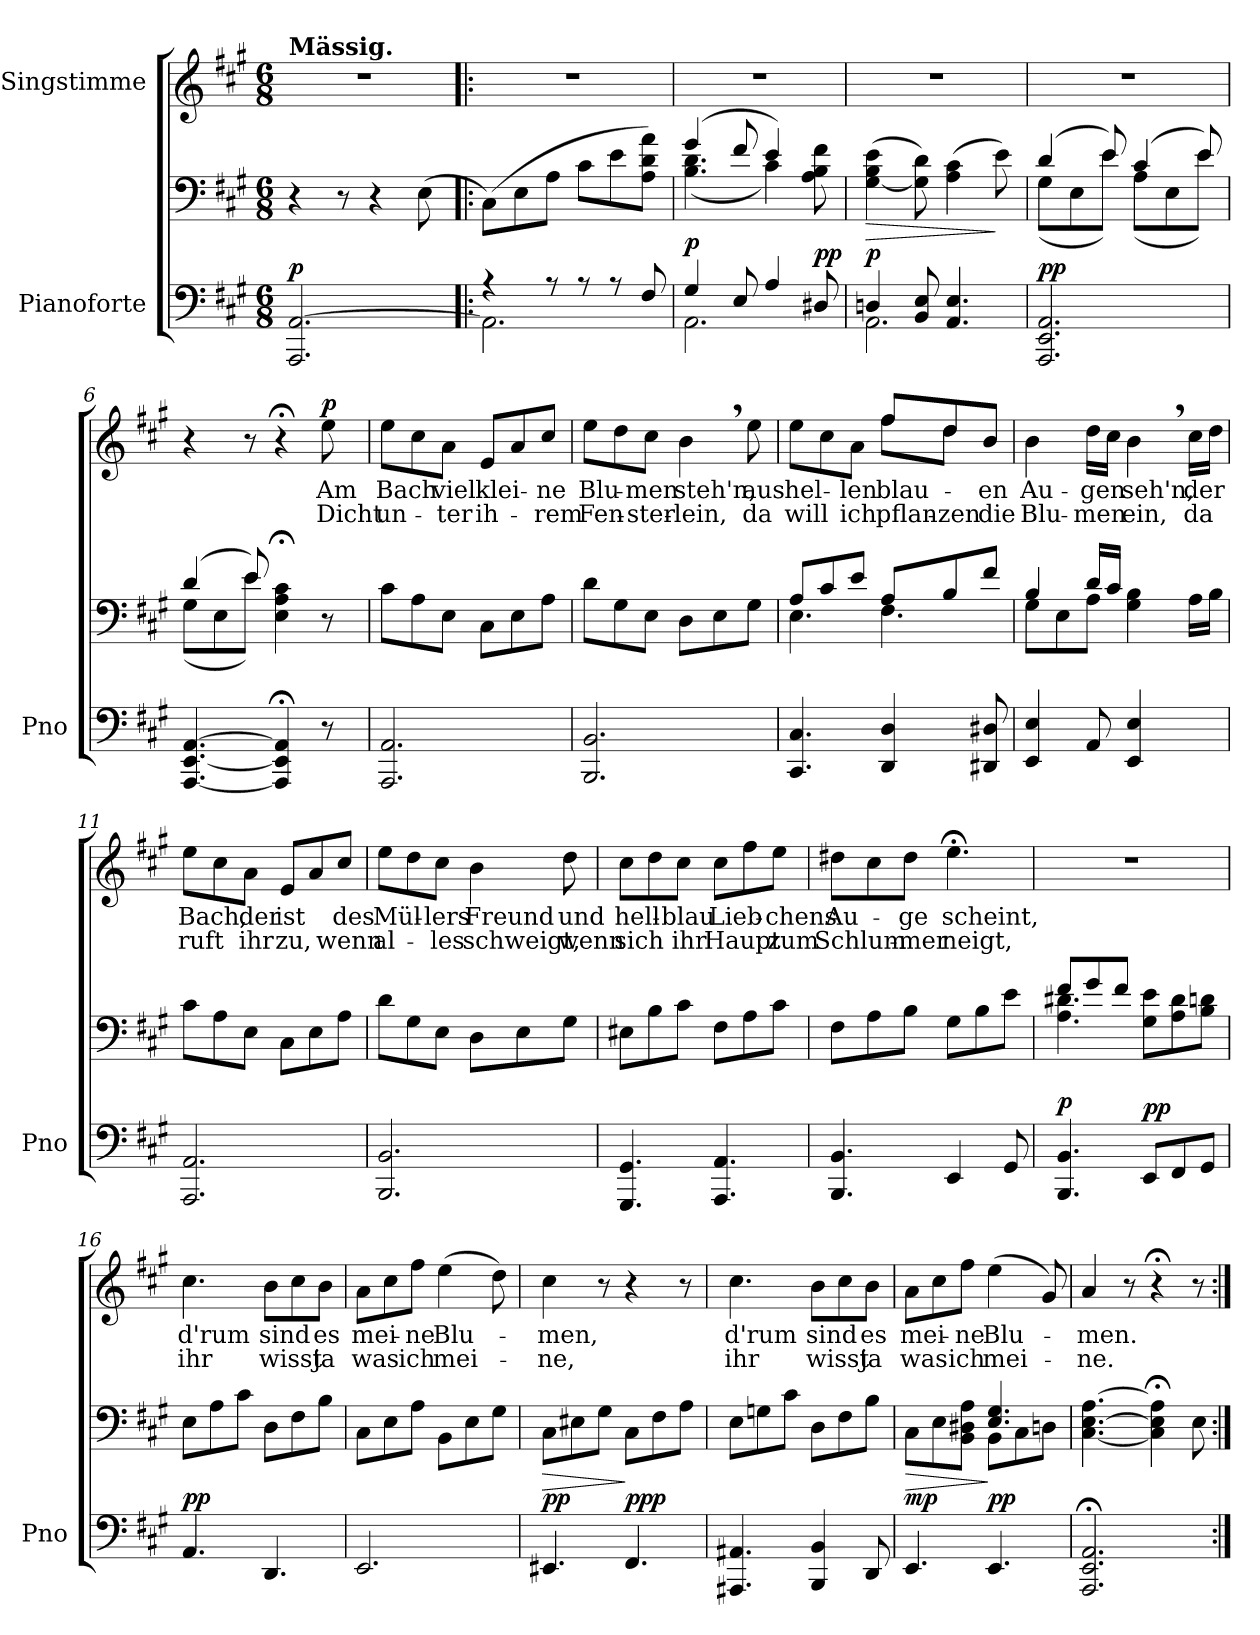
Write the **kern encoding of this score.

**kern	**kern	**dynam	**kern	**text	**text	**dynam
*part2	*part2	*part2	*part1	*part1	*part1	*part1
*staff3	*staff2	*staff2/3	*staff1	*staff1	*staff1	*staff1
*I"Pianoforte	*	*	*I"Singstimme	*	*	*
*I'Pno	*	*	*	*	*	*
*clefF4	*clefF4	*	*clefG2	*	*	*
*k[f#c#g#]	*k[f#c#g#]	*	*k[f#c#g#]	*	*	*
*M6/8	*M6/8	*	*M6/8	*	*	*
=1	=1	=1	=1	=1	=1	=1
!	!	!	!LO:TX:a:B:t=Mässig.	!	!	!
!	!	!LO:DY:a=2	!	!	!	!
2.AAA/ [2.AA/	4r	p	2.r	.	.	.
.	8r	.	.	.	.	.
.	4r	.	.	.	.	.
.	(>8E\	.	.	.	.	.
=2!|:	=2!|:	=2!|:	=2!|:	=2!|:	=2!|:	=2!|:
*^	*	*	*	*	*	*
4r	2.AA\]	(>8C#\L)	.	2.r	.	.	.
.	.	8E\	.	.	.	.	.
8r	.	8A\J	.	.	.	.	.
8r	.	8c#\L	.	.	.	.	.
8r	.	8e\	.	.	.	.	.
8F#/	.	8A\ 8d\ 8a\J)	.	.	.	.	.
=3	=3	=3	=3	=3	=3	=3	=3
*	*	*^	*	*	*	*	*
!	!	!	!	!LO:DY:a=2	!	!	!	!
4G#/	2.AA\	(>4g#/	(<4.B\ 4.d\	p	2.r	.	.	.
8E/	.	8f#/	.	.	.	.	.	.
4A/	.	4e/)	4c#\)	.	.	.	.	.
!	!	!	!	!LO:DY:a=2	!	!	!	!
8D#X/	.	8A\ 8B\ 8f#\	8ryy	pp	.	.	.	.
=4	=4	=4	=4	=4	=4	=4	=4	=4
!	!	!	!	!LO:HP:b	!	!	!	!
!	!	!	!	!LO:DY:n=1:a=2	!	!	!	!
*	*	*v	*v	*	*	*	*	*
4Dn/	2.AA\	(>[4G#\ 4B\ 4e\	> p	2.r	.	.	.
8BB/ 8E/	.	8G#\] 8d\)	.	.	.	.	.
4.AA/ 4.E/	.	(>4A\ 4c#\	.	.	.	.	.
.	.	8e\)	]	.	.	.	.
*v	*v	*	*	*	*	*	*
=5	=5	=5	=5	=5	=5	=5
*	*^	*	*	*	*	*
!	!	!	!LO:DY:a=2	!	!	!	!
2.AAA/ 2.EE/ 2.AA/	(>4d/	(<8G#\L	pp	2.r	.	.	.
.	.	8E\	.	.	.	.	.
.	8e/)	8e\J)	.	.	.	.	.
.	(>4c#/	(<8A\L	.	.	.	.	.
.	.	8E\	.	.	.	.	.
.	8e/)	8e\J)	.	.	.	.	.
=6	=6	=6	=6	=6	=6	=6	=6
[4.AAA/ [4.EE/ [4.AA/	(>4d/	(<8G#\L	.	4r	.	.	.
.	.	8E\	.	.	.	.	.
.	8e/)	8e\J)	.	8r	.	.	.
4AAA/];< 4EE/];< 4AA/];<	4E\;< 4A\;< 4c#\;<	4ryy	.	4r;<	.	.	.
!	!	!	!	!	!LO:LY:b	!LO:LY:b	!LO:DY:a
8r	8r	8ryy	.	8ee\	Am	Dicht	p
!!LO:LB:g=z
=7	=7	=7	=7	=7	=7	=7	=7
!	!	!	!	!	!LO:LY:b	!LO:LY:b	!
*	*v	*v	*	*	*	*	*
2.AAA/ 2.AA/	8c#\L	.	8ee\L	Bach	un-	.
.	8A\	.	8cc#\	.	.	.
!	!	!	!	!LO:LY:b	!LO:LY:b	!
.	8E\J	.	8a\J	viel	-ter	.
!	!	!	!	!LO:LY:b	!LO:LY:b	!
.	8C#\L	.	8e/L	klei-	ih-	.
.	8E\	.	8a/	.	.	.
!	!	!	!	!LO:LY:b	!LO:LY:b	!
.	8A\J	.	8cc#/J	-ne	-rem	.
=8	=8	=8	=8	=8	=8	=8
!	!	!	!	!LO:LY:b	!LO:LY:b	!
2.BBB/ 2.BB/	8d\L	.	8ee\L	Blu-	Fen-	.
.	8G#\	.	8dd\	.	.	.
!	!	!	!	!LO:LY:b	!LO:LY:b	!
.	8E\J	.	8cc#\J	-men	-ster-	.
!	!	!	!	!LO:LY:b	!LO:LY:b	!
.	8D\L	.	4b,\	steh'n,	-lein,	.
.	8E\	.	.	.	.	.
!	!	!	!	!LO:LY:b	!LO:LY:b	!
.	8G#\J	.	8ee\	aus	da	.
=9	=9	=9	=9	=9	=9	=9
*	*^	*	*	*	*	*
!	!	!	!	!	!LO:LY:b	!LO:LY:b	!
*	*	*	*	*^	*	*	*
4.CC#/ 4.C#/	8A/L	4.E\	.	8ee\L	4.ryy	hel-	will	.
.	8c#/	.	.	8cc#\	.	.	.	.
!	!	!	!	!	!	!LO:LY:b	!LO:LY:b	!
.	8e/J	.	.	8a\J	.	-len	ich	.
!	!	!	!	!	!	!LO:LY:b	!LO:LY:b	!
4DD/ 4D/	8A/L	4.F#\	.	8ff#/L	8ff#\L	blau-	pflan-	.
!	!	!	!	!	!	!	!LO:LY:b	!
.	8B/	.	.	8dd/	8dd\J	.	-zen	.
!	!	!	!	!	!	!LO:LY:b	!LO:LY:b	!
8DD#X/ 8D#X/	8f#/J	.	.	8b/J	8ryy	-en	die	.
=10	=10	=10	=10	=10	=10	=10	=10	=10
!	!	!	!	!	!	!LO:LY:b	!LO:LY:b	!
*	*	*	*	*v	*v	*	*	*
4EE/ 4E/	4B/	8G#\L	.	4b\	Au-	Blu-	.
.	.	8E\	.	.	.	.	.
!	!	!	!	!	!LO:LY:b	!LO:LY:b	!
8AA/	16d/LL	8A\J	.	16dd\LL	-gen	-men	.
.	16c#/JJ	.	.	16cc#\JJ	.	.	.
!	!	!	!	!	!LO:LY:b	!LO:LY:b	!
4EE/ 4E/	4G#\ 4B\	4.ryy	.	4b,\	seh'n,	ein,	.
*	*	*	*	*MM83	*	*	*
!	!	!	!	!	!LO:LY:b	!LO:LY:b	!
8ryy	16A\LL	.	.	16cc#\LL	der	da	.
.	16B\JJ	.	.	16dd\JJ	.	.	.
*	*v	*v	*	*	*	*	*
=11	=11	=11	=11	=11	=11	=11
!	!	!	!	!LO:LY:b	!LO:LY:b	!
2.AAA/ 2.AA/	8c#\L	.	8ee\L	Bach,	ruft	.
.	8A\	.	8cc#\	.	.	.
!	!	!	!	!LO:LY:b	!LO:LY:b	!
.	8E\J	.	8a\J	der	ihr	.
!	!	!	!	!LO:LY:b	!LO:LY:b	!
.	8C#\L	.	8e/L	ist	zu,	.
.	8E\	.	8a/	.	.	.
!	!	!	!	!LO:LY:b	!LO:LY:b	!
.	8A\J	.	8cc#/J	des	wenn	.
!!LO:LB:g=z
=12	=12	=12	=12	=12	=12	=12
!	!	!	!	!LO:LY:b	!LO:LY:b	!
2.BBB/ 2.BB/	8d\L	.	8ee\L	Mül-	al-	.
.	8G#\	.	8dd\	.	.	.
!	!	!	!	!LO:LY:b	!LO:LY:b	!
.	8E\J	.	8cc#\J	-lers	-les	.
!	!	!	!	!LO:LY:b	!LO:LY:b	!
.	8D\L	.	4b\	Freund	schweigt,	.
.	8E\	.	.	.	.	.
!	!	!	!	!LO:LY:b	!LO:LY:b	!
.	8G#\J	.	8dd\	und	wenn	.
=13	=13	=13	=13	=13	=13	=13
!	!	!	!	!LO:LY:b	!LO:LY:b	!
4.GGG#/ 4.GG#/	8E#X\L	.	8cc#\L	hell-	sich	.
.	8B\	.	8dd\	.	.	.
!	!	!	!	!LO:LY:b	!LO:LY:b	!
.	8c#\J	.	8cc#\J	-blau	ihr	.
!	!	!	!	!LO:LY:b	!LO:LY:b	!
4.AAA/ 4.AA/	8F#\L	.	8cc#\L	Lieb-	Haupt	.
.	8A\	.	8ff#\	.	.	.
!	!	!	!	!LO:LY:b	!LO:LY:b	!
.	8c#\J	.	8ee\J	-chens	zum	.
=14	=14	=14	=14	=14	=14	=14
!	!	!	!	!LO:LY:b	!LO:LY:b	!
4.BBB/ 4.BB/	8F#\L	.	8dd#X\L	Au-	Schlum-	.
.	8A\	.	8cc#\	.	.	.
!	!	!	!	!LO:LY:b	!LO:LY:b	!
.	8B\J	.	8dd#\J	-ge	-mer	.
*	*	*	*MM90	*	*	*
!	!	!	!	!LO:LY:b	!LO:LY:b	!
4EE/	8G#\L	.	4.ee;<\	scheint,	neigt,	.
.	8B\	.	.	.	.	.
8GG#/	8e\J	.	.	.	.	.
=15	=15	=15	=15	=15	=15	=15
*	*^	*	*	*	*	*
!	!	!	!LO:DY:a=2	!	!	!	!
4.BBB/ 4.BB/	8f#/L	4.A\ 4.d#X\	p	2.r	.	.	.
.	8g#/	.	.	.	.	.	.
.	8f#/J	.	.	.	.	.	.
!	!	!	!LO:DY:a=2	!	!	!	!
8EE/L	8G#\ 8e\L	4.ryy	pp	.	.	.	.
8FF#/	8A\ 8d#\	.	.	.	.	.	.
8GG#/J	8B\ 8dn\J	.	.	.	.	.	.
*	*v	*v	*	*	*	*	*
=16	=16	=16	=16	=16	=16	=16
*	*	*	*MM83	*	*	*
!	!	!LO:DY:a=2	!	!LO:LY:b	!LO:LY:b	!
4.AA/	8E\L	pp	4.cc#\	d'rum	ihr	.
.	8A\	.	.	.	.	.
.	8c#\J	.	.	.	.	.
!	!	!	!	!LO:LY:b	!LO:LY:b	!
4.DD/	8D\L	.	8b\L	sind	wisst	.
.	8F#\	.	8cc#\	.	.	.
!	!	!	!	!LO:LY:b	!LO:LY:b	!
.	8B\J	.	8b\J	es	ja	.
!!LO:LB:g=z
=17	=17	=17	=17	=17	=17	=17
!	!	!	!	!LO:LY:b	!LO:LY:b	!
2.EE/	8C#\L	.	8a\L	mei-	was	.
.	8E\	.	8cc#\	.	.	.
!	!	!	!	!LO:LY:b	!LO:LY:b	!
.	8A\J	.	8ff#\J	-ne	ich	.
!	!	!	!	!LO:LY:b	!LO:LY:b	!
.	8BB\L	.	(>4ee\	Blu-	mei-	.
.	8E\	.	.	.	.	.
.	8G#\J	.	8dd\)	.	.	.
=18	=18	=18	=18	=18	=18	=18
!	!	!LO:HP:b	!	!LO:LY:b	!LO:LY:b	!
!	!	!LO:DY:n=1:a=2	!	!	!	!
4.EE#X/	8C#\L	> pp	4cc#\	-men,	-ne,	.
.	8E#X\	.	.	.	.	.
.	8G#\J	.	8r	.	.	.
!	!	!LO:DY:n=2:a=2	!	!	!	!
4.FF#/	8C#\L	] ppp	4r	.	.	.
.	8F#\	.	.	.	.	.
.	8A\J	.	8r	.	.	.
=19	=19	=19	=19	=19	=19	=19
!	!	!	!	!LO:LY:b	!LO:LY:b	!
4.AAA#X/ 4.AA#X/	8E\L	.	4.cc#\	d'rum	ihr	.
.	8Gn\	.	.	.	.	.
.	8c#\J	.	.	.	.	.
!	!	!	!	!LO:LY:b	!LO:LY:b	!
4BBB/ 4BB/	8D\L	.	8b\L	sind	wisst	.
.	8F#\	.	8cc#\	.	.	.
!	!	!	!	!LO:LY:b	!LO:LY:b	!
8DD/	8B\J	.	8b\J	es	ja	.
=20	=20	=20	=20	=20	=20	=20
!	!	!LO:HP:b	!	!LO:LY:b	!LO:LY:b	!
*	*^	*	*	*	*	*
!	!	!	!LO:DY:n=1:a=2	!	!	!	!
4.EE/	8C#\L	4.rBByy	> mp	8a\L	mei-	was	.
.	8E\	.	.	8cc#\	.	.	.
!	!	!	!	!	!LO:LY:b	!LO:LY:b	!
.	8BB\ 8D#X\ 8A\J	.	.	8ff#\J	-ne	ich	.
!	!	!	!LO:DY:n=2:a=2	!	!LO:LY:b	!LO:LY:b	!
4.EE/	4.E/ 4.G#/	8BB\L	] pp	(>4ee\	Blu-	mei-	.
.	.	8C#\	.	.	.	.	.
.	.	8Dn\J	.	8g#/)	.	.	.
=21	=21	=21	=21	=21	=21	=21	=21
!	!	!	!	!	!LO:LY:b	!LO:LY:b	!
*	*v	*v	*	*	*	*	*
2.AAA/;< 2.EE/;< 2.AA/;<	[4.C#\ [4.E\ [4.A\	.	4a/	-men.	-ne.	.
.	.	.	8r	.	.	.
.	4C#\];< 4E\];< 4A\];<	.	4r;<	.	.	.
.	8E\	.	8r	.	.	.
=:|!	=:|!	=:|!	=:|!	=:|!	=:|!	=:|!
*-	*-	*-	*-	*-	*-	*-
